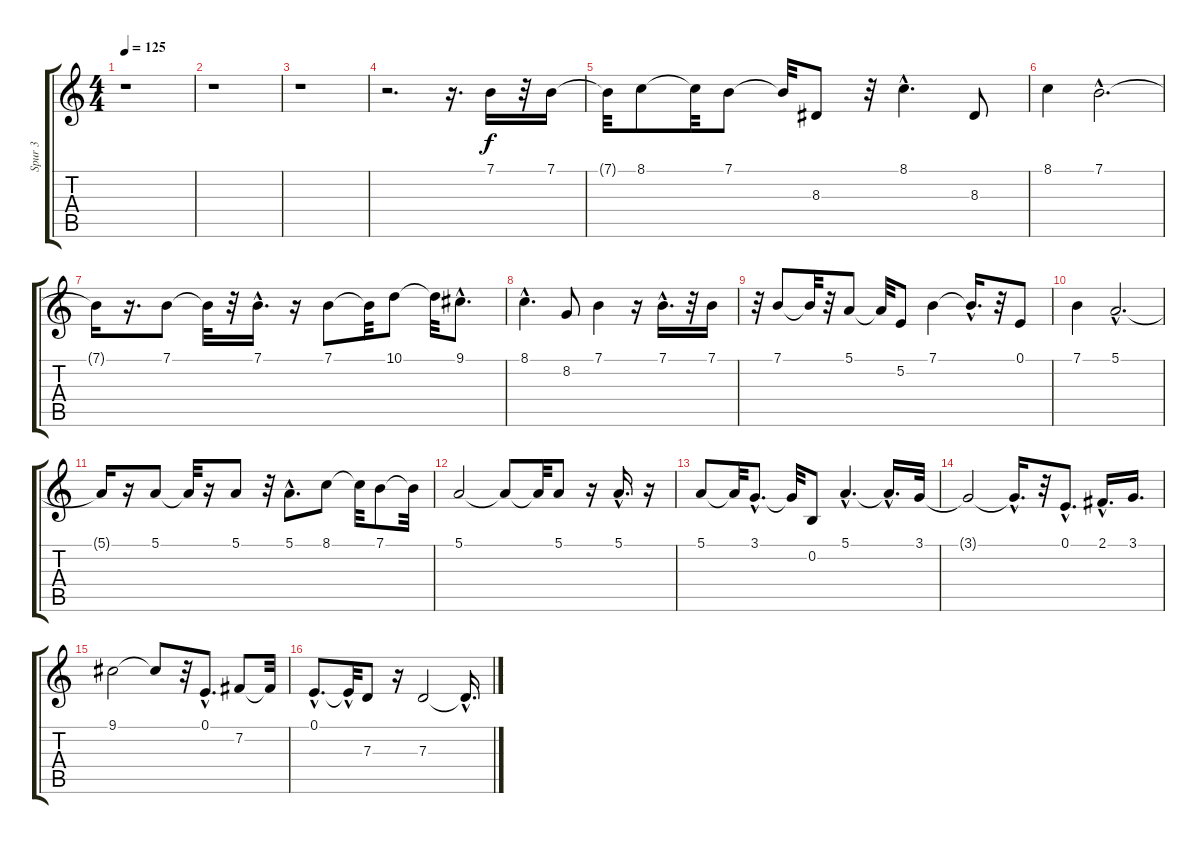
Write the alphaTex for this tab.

\track ("Spur 3" "Spur 3") {instrument stringensemble1}
\staff {score tabs}
\tuning (E4 B3 G3 D3 A2 E2) {hide}
\ts (4 4)
\tempo 125
\clef g2
\ks c
r.1{dy f} |
r.1 |
r.1 |
r.2{d} r.16{d} 7.1.16{volume 8 balance 3 instrument stringensemble1} r.32 7.1.16 |
7.1{t}.32 8.1.8 8.1{t}.32 7.1.8 7.1{t}.32 8.3.8 r.32 8.1{hac}.4{d} 8.3.8 |
8.1.4 7.1{hac}.2{d} |
7.1{t}.16 r.16{d} 7.1.8 7.1{t}.32 r.32 7.1{hac}.16{d} r.16 7.1.8 7.1{t}.32 10.1.8 10.1{t}.32 9.1{hac}.8{d} |
8.1{hac}.4{d} 8.2.8 7.1.4 r.16 7.1{hac}.16{d} r.32 7.1.16 |
r.32 7.1.8 7.1{t}.32 r.32 5.1.8 5.1{t}.32 5.2.8 7.1.4 7.1{hac t}.16{d} r.32 0.1.8 |
7.1.4 5.1{hac}.2{d} |
5.1{t}.16 r.16 5.1.8 5.1{t}.32 r.16 5.1.8 r.32 5.1{hac}.8{d} 8.1.8 8.1{t}.32 7.1.8 7.1{t}.32 |
5.1.2 5.1{t}.8 5.1{t}.32 5.1.8 r.16 5.1{hac}.16{d} r.16 |
5.1.8 5.1{t}.32 3.1{hac}.8{d} 3.1{t}.32 0.2.8 5.1{hac}.4{d} 5.1{hac t}.16{d} 3.1.32 |
3.1{t}.2 3.1{hac t}.16{d} r.32 0.1{hac}.8{d} 2.1{hac}.16{d} 3.1.16{d} |
9.1.2 9.1{t}.8 r.32 0.1{hac}.8{d} 7.2.8 7.2{t}.32 |
0.1{hac}.8{d} 0.1{hac t}.32 7.3.8 r.16 7.3.2 7.3{hac t}.16{d}
